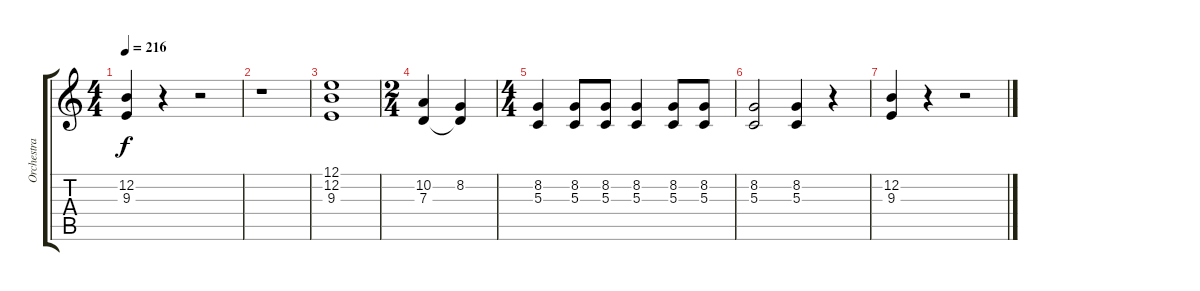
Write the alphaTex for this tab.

\track ("Orchestra" "Orchestra") {instrument stringensemble1}
\staff {score tabs}
\tuning (E4 B3 G3 D3 A2 E2) {hide}
\ts (4 4)
\tempo 216
\clef g2
\ks c
(12.2 9.3).4{dy f} r.4 r.2 |
r.1 |
(12.1 12.2 9.3).1 |
\ts (2 4)
(10.2 7.3).4 (8.2 7.3{t}).4 |
\ts (4 4)
(8.2 5.3).4 (8.2 5.3).8 (8.2 5.3).8 (8.2 5.3).4 (8.2 5.3).8 (8.2 5.3).8 |
(8.2 5.3).2 (8.2 5.3).4 r.4 |
(12.2 9.3).4 r.4 r.2
